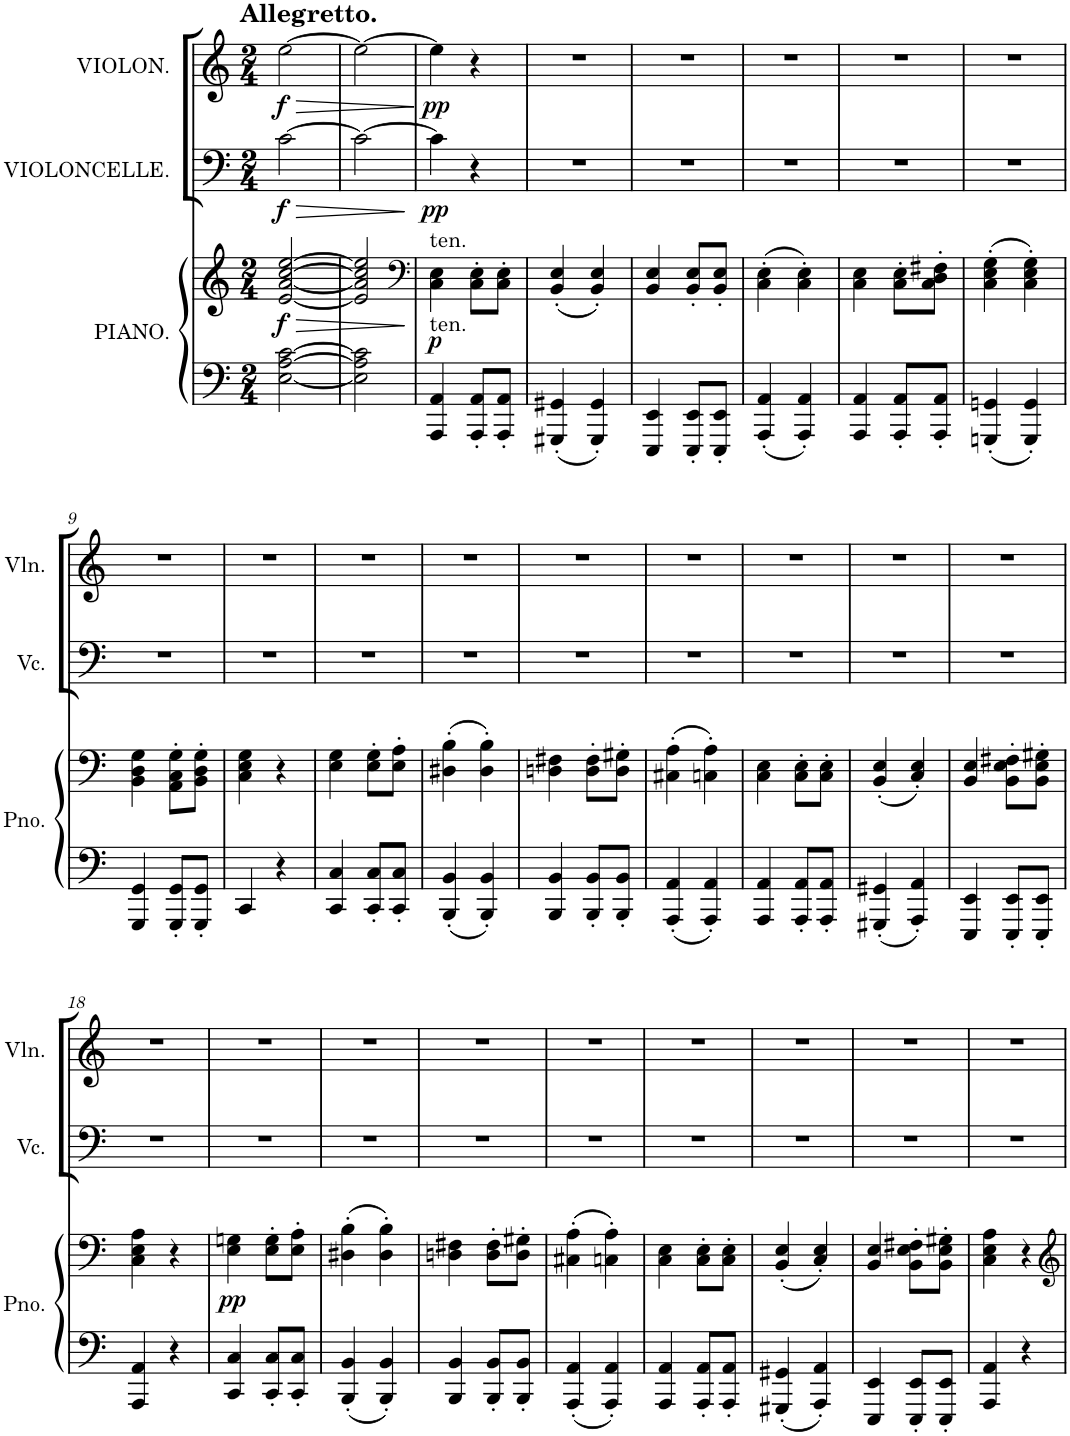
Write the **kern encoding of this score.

**kern	**kern	**dynam	**kern	**dynam	**kern	**dynam
*part3	*part3	*part3	*part2	*part2	*part1	*part1
*staff4	*staff3	*staff3/4	*staff2	*staff2	*staff1	*staff1
*I"PIANO.	*	*	*I"VIOLONCELLE.	*	*I"VIOLON.	*
*I'Pno.	*	*	*I'Vc.	*	*I'Vln.	*
*clefF4	*clefG2	*	*clefF4	*	*clefG2	*
*k[]	*k[]	*	*k[]	*	*k[]	*
*M2/4	*M2/4	*	*M2/4	*	*M2/4	*
=1	=1	=1	=1	=1	=1	=1
!	!	!	!	!	!LO:TX:a:B:t=Allegretto.	!
!	!	!LO:HP:b	!	!LO:HP:b	!	!LO:HP:b
!	!	!LO:DY:n=1:b	!	!LO:DY:n=1:b	!	!LO:DY:n=1:b
[2E\ [2A\ [2c\	[2e/ [2a/ [2cc/ [2ee/	> f	[2c\	> f	[2ee\	> f
=2	=2	=2	=2	=2	=2	=2
2E\] 2A\] 2c\]	2e/] 2a/] 2cc/] 2ee/]	.	2c\_	.	2ee\_	.
.	.	]	.	]	.	]
=3	=3	=3	=3	=3	=3	=3
*	*clefF4	*	*	*	*	*
!	!LO:TX:a:t=ten.	!	!	!	!	!
!LO:TX:a:t=ten.	!	!	!	!	!	!
!	!	!LO:DY:a=2	!	!LO:DY:b	!	!LO:DY:b
4AAA/ 4AA/	4C\ 4E\	p	4c\]	pp	4ee\]	pp
8AAA/' 8AA/'L	8C\' 8E\'L	.	4r	.	4r	.
8AAA/' 8AA/'J	8C\' 8E\'J	.	.	.	.	.
=4	=4	=4	=4	=4	=4	=4
4GGG#X/' 4GG#X/'	(4BB/' 4E/'	.	2r	.	2r	.
4GGG#/' 4GG#/'	4BB/' 4E/')	.	.	.	.	.
=5	=5	=5	=5	=5	=5	=5
4EEE/ 4EE/	4BB/ 4E/	.	2r	.	2r	.
8EEE/' 8EE/'L	8BB/' 8E/'L	.	.	.	.	.
8EEE/' 8EE/'J	8BB/' 8E/'J	.	.	.	.	.
=6	=6	=6	=6	=6	=6	=6
4AAA/' 4AA/'	(4C\' 4E\'	.	2r	.	2r	.
4AAA/' 4AA/'	4C\' 4E\')	.	.	.	.	.
=7	=7	=7	=7	=7	=7	=7
4AAA/ 4AA/	4C\ 4E\	.	2r	.	2r	.
8AAA/' 8AA/'L	8C\' 8E\'L	.	.	.	.	.
8AAA/' 8AA/'J	8C\' 8D\' 8F#X\'J	.	.	.	.	.
=8	=8	=8	=8	=8	=8	=8
4GGGn/' 4GGn/'	(4C\' 4E\' 4G\'	.	2r	.	2r	.
4GGG/' 4GG/'	4C\' 4E\' 4G\')	.	.	.	.	.
!!LO:LB:g=z
=9	=9	=9	=9	=9	=9	=9
4GGG/ 4GG/	4BB\ 4D\ 4G\	.	2r	.	2r	.
8GGG/' 8GG/'L	8AA\' 8C\' 8G\'L	.	.	.	.	.
8GGG/' 8GG/'J	8BB\' 8D\' 8G\'J	.	.	.	.	.
=10	=10	=10	=10	=10	=10	=10
4CC/	4C\ 4E\ 4G\	.	2r	.	2r	.
4r	4r	.	.	.	.	.
=11	=11	=11	=11	=11	=11	=11
4CC/ 4C/	4E\ 4G\	.	2r	.	2r	.
8CC/' 8C/'L	8E\' 8G\'L	.	.	.	.	.
8CC/' 8C/'J	8E\' 8A\'J	.	.	.	.	.
=12	=12	=12	=12	=12	=12	=12
4BBB/' 4BB/'	(4D#X\' 4B\'	.	2r	.	2r	.
4BBB/' 4BB/'	4D#\' 4B\')	.	.	.	.	.
=13	=13	=13	=13	=13	=13	=13
4BBB/ 4BB/	4Dn\ 4F#X\	.	2r	.	2r	.
8BBB/' 8BB/'L	8D\' 8F#\'L	.	.	.	.	.
8BBB/' 8BB/'J	8D\' 8G#X\'J	.	.	.	.	.
=14	=14	=14	=14	=14	=14	=14
4AAA/' 4AA/'	(4C#X\' 4A\'	.	2r	.	2r	.
4AAA/' 4AA/'	4Cn\' 4A\')	.	.	.	.	.
=15	=15	=15	=15	=15	=15	=15
4AAA/ 4AA/	4C\ 4E\	.	2r	.	2r	.
8AAA/' 8AA/'L	8C\' 8E\'L	.	.	.	.	.
8AAA/' 8AA/'J	8C\' 8E\'J	.	.	.	.	.
=16	=16	=16	=16	=16	=16	=16
4GGG#X/' 4GG#X/'	(<4BB/'< 4E/'<	.	2r	.	2r	.
4AAA/' 4AA/'	4C/'< 4E/'<)	.	.	.	.	.
=17	=17	=17	=17	=17	=17	=17
4EEE/ 4EE/	4BB/ 4E/	.	2r	.	2r	.
8EEE/' 8EE/'L	8BB\' 8E\' 8F#X\'L	.	.	.	.	.
8EEE/' 8EE/'J	8BB\' 8E\' 8G#X\'J	.	.	.	.	.
!!LO:LB:g=z
=18	=18	=18	=18	=18	=18	=18
4AAA/ 4AA/	4C\ 4E\ 4A\	.	2r	.	2r	.
4r	4r	.	.	.	.	.
=19	=19	=19	=19	=19	=19	=19
!	!	!LO:DY:b	!	!	!	!
4CC/ 4C/	4E\ 4Gn\	pp	2r	.	2r	.
8CC/' 8C/'L	8E\' 8G\'L	.	.	.	.	.
8CC/' 8C/'J	8E\' 8A\'J	.	.	.	.	.
=20	=20	=20	=20	=20	=20	=20
4BBB/' 4BB/'	(4D#X\' 4B\'	.	2r	.	2r	.
4BBB/' 4BB/'	4D#\' 4B\')	.	.	.	.	.
=21	=21	=21	=21	=21	=21	=21
4BBB/ 4BB/	4Dn\ 4F#X\	.	2r	.	2r	.
8BBB/' 8BB/'L	8D\' 8F#\'L	.	.	.	.	.
8BBB/' 8BB/'J	8D\' 8G#X\'J	.	.	.	.	.
=22	=22	=22	=22	=22	=22	=22
4AAA/' 4AA/'	(4C#X\' 4A\'	.	2r	.	2r	.
4AAA/' 4AA/'	4Cn\' 4A\')	.	.	.	.	.
=23	=23	=23	=23	=23	=23	=23
4AAA/ 4AA/	4C\ 4E\	.	2r	.	2r	.
8AAA/' 8AA/'L	8C\' 8E\'L	.	.	.	.	.
8AAA/' 8AA/'J	8C\' 8E\'J	.	.	.	.	.
=24	=24	=24	=24	=24	=24	=24
4GGG#X/' 4GG#X/'	(<4BB/'< 4E/'<	.	2r	.	2r	.
4AAA/' 4AA/'	4C/'< 4E/'<)	.	.	.	.	.
=25	=25	=25	=25	=25	=25	=25
4EEE/ 4EE/	4BB/ 4E/	.	2r	.	2r	.
8EEE/' 8EE/'L	8BB\' 8E\' 8F#X\'L	.	.	.	.	.
8EEE/' 8EE/'J	8BB\' 8E\' 8G#X\'J	.	.	.	.	.
=26	=26	=26	=26	=26	=26	=26
4AAA/ 4AA/	4C\ 4E\ 4A\	.	2r	.	2r	.
4r	4r	.	.	.	.	.
=	=	=	=	=	=	=
*-	*-	*-	*-	*-	*-	*-
